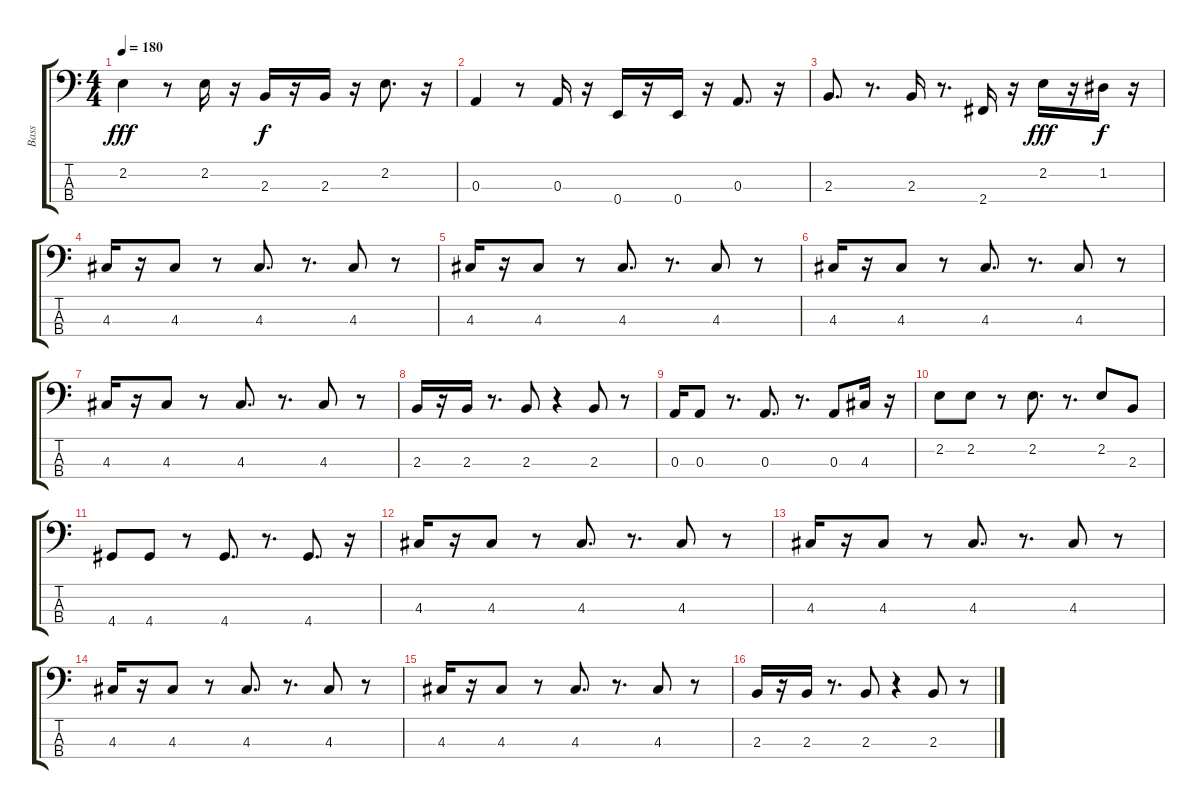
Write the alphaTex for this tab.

\track ("Bass" "Bass") {instrument electricbassfinger}
\staff {score tabs}
\tuning (G2 D2 A1 E1) {hide}
\ts (4 4)
\tempo 180
\clef f4
\ks c
2.2.4{dy fff} r.8 2.2.16 r.16 2.3.16{dy f} r.16 2.3.16 r.16 2.2.8{d} r.16 |
0.3.4 r.8 0.3.16 r.16 0.4.16 r.16 0.4.16 r.16 0.3.8{d} r.16 |
2.3.8{d} r.8{d} 2.3.16 r.8{d} 2.4.16 r.16 2.2.16{dy fff} r.16 1.2.16{dy f} r.16 |
4.3.16 r.16 4.3.8 r.8 4.3.8{d} r.8{d} 4.3.8 r.8 |
4.3.16 r.16 4.3.8 r.8 4.3.8{d} r.8{d} 4.3.8 r.8 |
4.3.16 r.16 4.3.8 r.8 4.3.8{d} r.8{d} 4.3.8 r.8 |
4.3.16 r.16 4.3.8 r.8 4.3.8{d} r.8{d} 4.3.8 r.8 |
2.3.16 r.16 2.3.16 r.8{d} 2.3.8 r.4 2.3.8 r.8 |
0.3.16 0.3.8 r.8{d} 0.3.8{d} r.8{d} 0.3.8 4.3.16 r.16 |
2.2.8 2.2.8 r.8 2.2.8{d} r.8{d} 2.2.8 2.3.8 |
4.4.8 4.4.8 r.8 4.4.8{d} r.8{d} 4.4.8{d} r.16 |
4.3.16 r.16 4.3.8 r.8 4.3.8{d} r.8{d} 4.3.8 r.8 |
4.3.16 r.16 4.3.8 r.8 4.3.8{d} r.8{d} 4.3.8 r.8 |
4.3.16 r.16 4.3.8 r.8 4.3.8{d} r.8{d} 4.3.8 r.8 |
4.3.16 r.16 4.3.8 r.8 4.3.8{d} r.8{d} 4.3.8 r.8 |
2.3.16 r.16 2.3.16 r.8{d} 2.3.8 r.4 2.3.8 r.8
